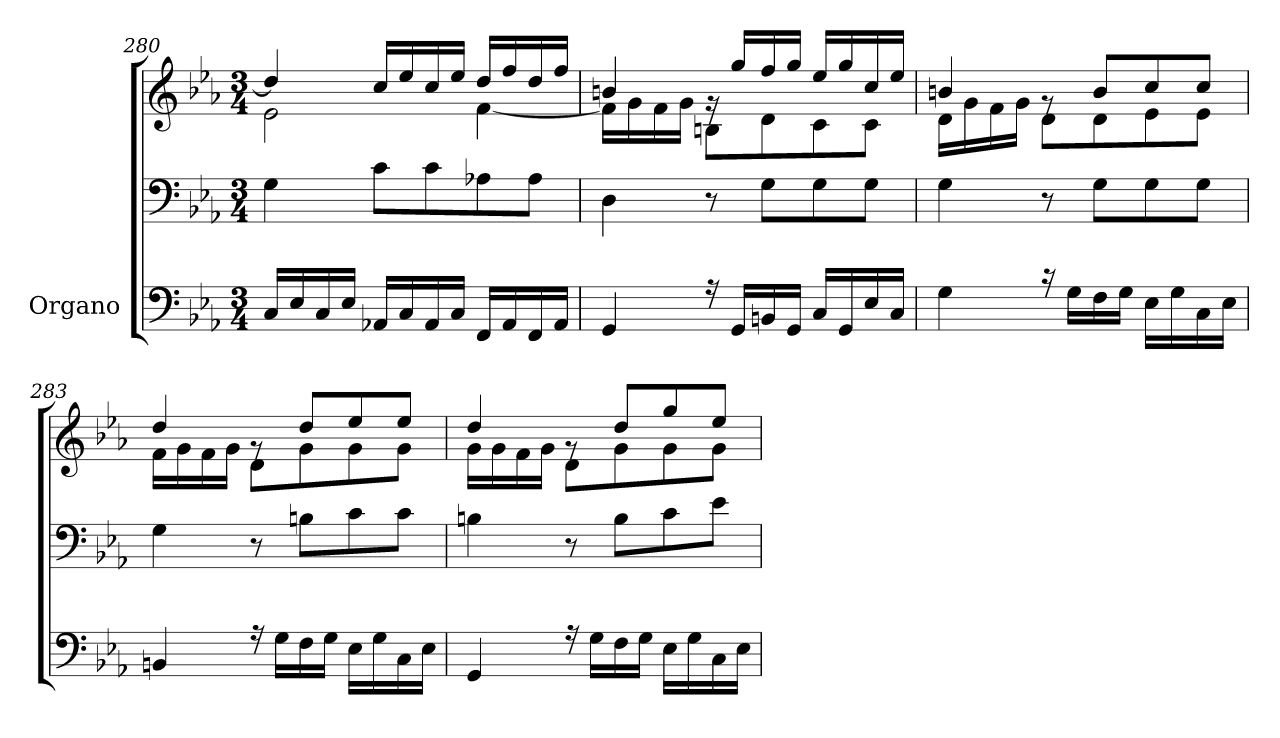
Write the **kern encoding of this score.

**kern	**kern	**kern
*part1	*part1	*part1
*staff3	*staff2	*staff1
*I"Organo	*	*
*clefF4	*clefF4	*clefG2
*k[b-e-a-]	*k[b-e-a-]	*k[b-e-a-]
*M3/4	*M3/4	*M3/4
=280	=280	=280
*^	*	*^
16C/LL	2.ryy	4G\	4dd/]	2e-\
16E-/	.	.	.	.
16C/	.	.	.	.
16E-/JJ	.	.	.	.
16AA-X/LL	.	8c\L	16cc/LL	.
16C/	.	.	16ee-/	.
16AA-/	.	8c\	16cc/	.
16C/JJ	.	.	16ee-/JJ	.
16FF/LL	.	8A-X\	16dd/LL	[4f\
16AA-/	.	.	16ff/	.
16FF/	.	8A-\J	16dd/	.
16AA-/JJ	.	.	16ff/JJ	.
=281	=281	=281	=281	=281
4GG/	2.ryy	4D\	4bn/	16f\LL]
.	.	.	.	16g\
.	.	.	.	16f\
.	.	.	.	16g\JJ
16r	.	8r	16rg	8Bn\L
16GG/LL	.	.	16gg/LL	.
16BBn/	.	8G\L	16ff/	8d\
16GG/JJ	.	.	16gg/JJ	.
16C/LL	.	8G\	16ee-/LL	8c\
16GG/	.	.	16gg/	.
16E-/	.	8G\J	16cc/	8c\J
16C/JJ	.	.	16ee-/JJ	.
=282	=282	=282	=282	=282
4G\	2.ryy	4G\	4bn/	16d\LL
.	.	.	.	16g\
.	.	.	.	16f\
.	.	.	.	16g\JJ
16r	.	8r	8rg	8d\L
16G\LL	.	.	.	.
16F\	.	8G\L	8b/L	8d\
16G\JJ	.	.	.	.
16E-\LL	.	8G\	8cc/	8e-\
16G\	.	.	.	.
16C\	.	8G\J	8cc/J	8e-\J
16E-\JJ	.	.	.	.
=283	=283	=283	=283	=283
4BBn/	2.ryy	4G\	4dd/	16f\LL
.	.	.	.	16g\
.	.	.	.	16f\
.	.	.	.	16g\JJ
16r	.	8r	8rg	8d\L
16G\LL	.	.	.	.
16F\	.	8Bn\L	8dd/L	8g\
16G\JJ	.	.	.	.
16E-\LL	.	8c\	8ee-/	8g\
16G\	.	.	.	.
16C\	.	8c\J	8ee-/J	8g\J
16E-\JJ	.	.	.	.
=284	=284	=284	=284	=284
4GG/	2.ryy	4Bn\	4dd/	16g\LL
.	.	.	.	16g\
.	.	.	.	16f\
.	.	.	.	16g\JJ
16r	.	8r	8rg	8d\L
16G\LL	.	.	.	.
16F\	.	8B\L	8dd/L	8g\
16G\JJ	.	.	.	.
16E-\LL	.	8c\	8gg/	8g\
16G\	.	.	.	.
16C\	.	8e-\J	8ee-/J	8g\J
16E-\JJ	.	.	.	.
*v	*v	*	*v	*v
=	=	=
*-	*-	*-
